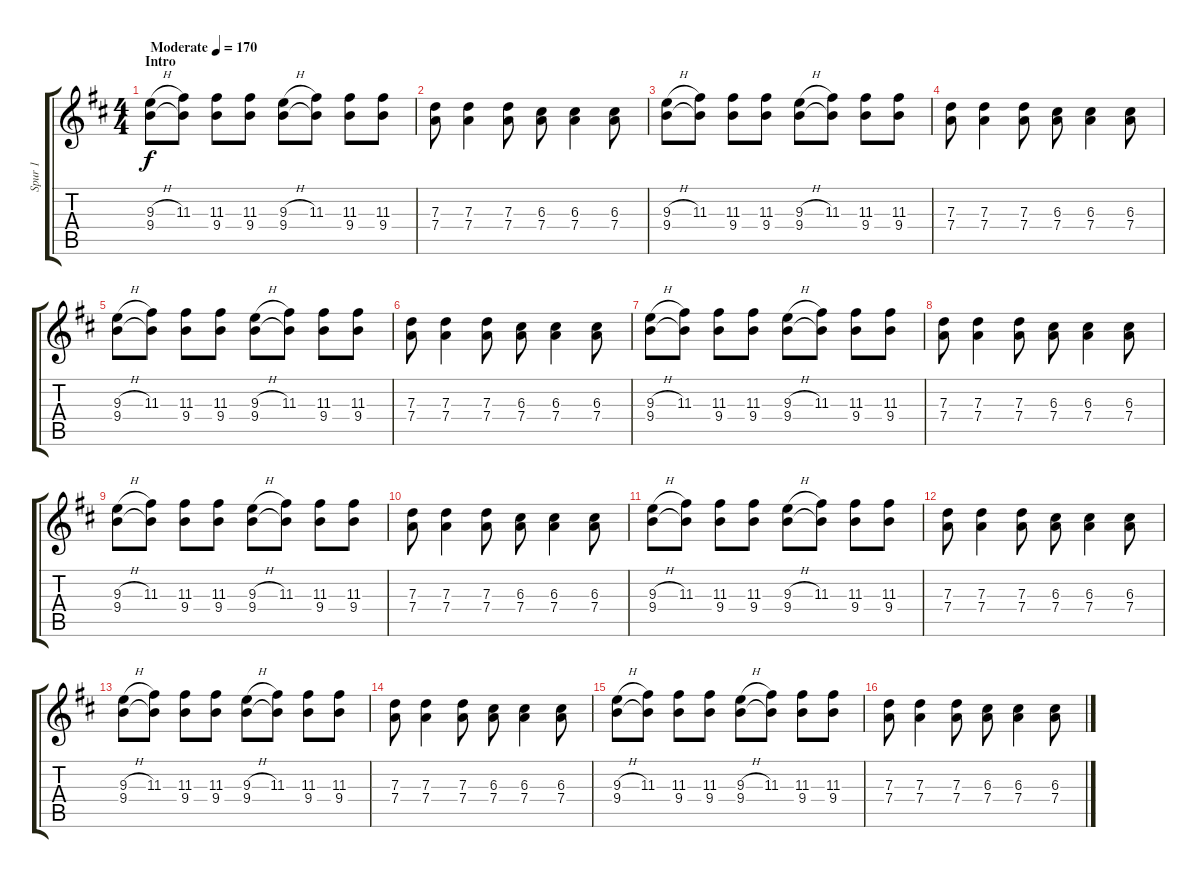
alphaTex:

\track ("Spur 1" "Spur 1") {instrument distortionguitar}
\staff {score tabs}
\tuning (E4 B3 G3 D3 A2 E2) {hide}
\ts (4 4)
\section ("" "Intro")
\tempo (170 "Moderate")
\clef g2
\ks d
(9.3{h} 9.4).8{dy f instrument distortionguitar} (11.3 9.4{t}).8 (11.3 9.4).8 (11.3 9.4).8 (9.3{h} 9.4).8 (11.3 9.4{t}).8 (11.3 9.4).8 (11.3 9.4).8 |
(7.3 7.4).8 (7.3 7.4).4 (7.3 7.4).8 (6.3 7.4).8 (6.3 7.4).4 (6.3 7.4).8 |
(9.3{h} 9.4).8 (11.3 9.4{t}).8 (11.3 9.4).8 (11.3 9.4).8 (9.3{h} 9.4).8 (11.3 9.4{t}).8 (11.3 9.4).8 (11.3 9.4).8 |
(7.3 7.4).8 (7.3 7.4).4 (7.3 7.4).8 (6.3 7.4).8 (6.3 7.4).4 (6.3 7.4).8 |
(9.3{h} 9.4).8 (11.3 9.4{t}).8 (11.3 9.4).8 (11.3 9.4).8 (9.3{h} 9.4).8 (11.3 9.4{t}).8 (11.3 9.4).8 (11.3 9.4).8 |
(7.3 7.4).8 (7.3 7.4).4 (7.3 7.4).8 (6.3 7.4).8 (6.3 7.4).4 (6.3 7.4).8 |
(9.3{h} 9.4).8 (11.3 9.4{t}).8 (11.3 9.4).8 (11.3 9.4).8 (9.3{h} 9.4).8 (11.3 9.4{t}).8 (11.3 9.4).8 (11.3 9.4).8 |
(7.3 7.4).8 (7.3 7.4).4 (7.3 7.4).8 (6.3 7.4).8 (6.3 7.4).4 (6.3 7.4).8 |
(9.3{h} 9.4).8 (11.3 9.4{t}).8 (11.3 9.4).8 (11.3 9.4).8 (9.3{h} 9.4).8 (11.3 9.4{t}).8 (11.3 9.4).8 (11.3 9.4).8 |
(7.3 7.4).8 (7.3 7.4).4 (7.3 7.4).8 (6.3 7.4).8 (6.3 7.4).4 (6.3 7.4).8 |
(9.3{h} 9.4).8 (11.3 9.4{t}).8 (11.3 9.4).8 (11.3 9.4).8 (9.3{h} 9.4).8 (11.3 9.4{t}).8 (11.3 9.4).8 (11.3 9.4).8 |
(7.3 7.4).8 (7.3 7.4).4 (7.3 7.4).8 (6.3 7.4).8 (6.3 7.4).4 (6.3 7.4).8 |
(9.3{h} 9.4).8 (11.3 9.4{t}).8 (11.3 9.4).8 (11.3 9.4).8 (9.3{h} 9.4).8 (11.3 9.4{t}).8 (11.3 9.4).8 (11.3 9.4).8 |
(7.3 7.4).8 (7.3 7.4).4 (7.3 7.4).8 (6.3 7.4).8 (6.3 7.4).4 (6.3 7.4).8 |
(9.3{h} 9.4).8 (11.3 9.4{t}).8 (11.3 9.4).8 (11.3 9.4).8 (9.3{h} 9.4).8 (11.3 9.4{t}).8 (11.3 9.4).8 (11.3 9.4).8 |
(7.3 7.4).8 (7.3 7.4).4 (7.3 7.4).8 (6.3 7.4).8 (6.3 7.4).4 (6.3 7.4).8
